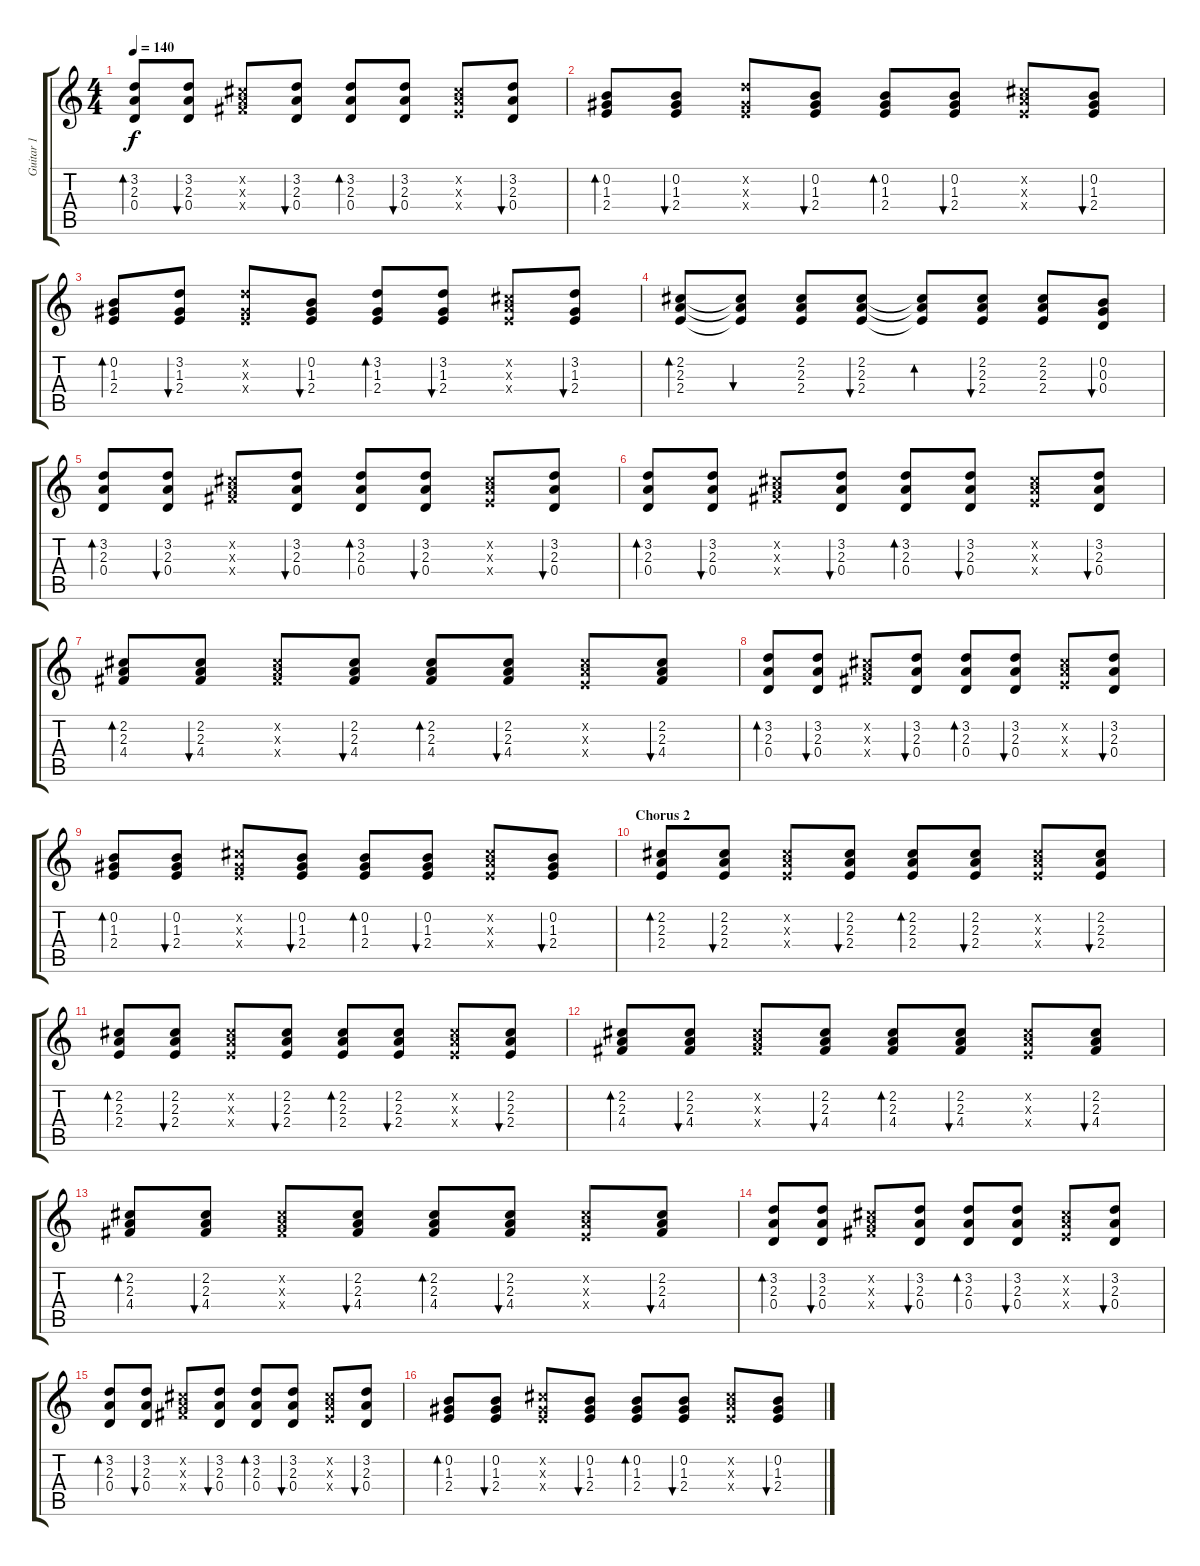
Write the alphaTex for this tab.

\track ("Guitar 1" "Guitar 1") {instrument acousticguitarsteel}
\staff {score tabs}
\tuning (E4 B3 G3 D3 A2 E2) {hide}
\ts (4 4)
\tempo 140
\clef g2
\ks c
(3.2 2.3 0.4).8{bd 60 dy f} (3.2 2.3 0.4).8{bu 60} (2.2{x} 2.3{x} 4.4{x}).8 (3.2 2.3 0.4).8{bu 60} (3.2 2.3 0.4).8{bd 60} (3.2 2.3 0.4).8{bu 60} (2.2{x} 2.3{x} 2.4{x}).8 (3.2 2.3 0.4).8{bu 60} |
(0.2 1.3 2.4).8{bd 60} (0.2 1.3 2.4).8{bu 60} (3.2{x} 1.3{x} 2.4{x}).8 (0.2 1.3 2.4).8{bu 60} (0.2 1.3 2.4).8{bd 60} (0.2 1.3 2.4).8{bu 60} (2.2{x} 2.3{x} 2.4{x}).8 (0.2 1.3 2.4).8{bu 60} |
(0.2 1.3 2.4).8{bd 60} (3.2 1.3 2.4).8{bu 60} (3.2{x} 1.3{x} 2.4{x}).8 (0.2 1.3 2.4).8{bu 60} (3.2 1.3 2.4).8{bd 60} (3.2 1.3 2.4).8{bu 60} (2.2{x} 2.3{x} 2.4{x}).8 (3.2 1.3 2.4).8{bu 60} |
(2.2 2.3 2.4).8{bd 60} (2.2{t} 2.3{t} 2.4{t}).8{bu 60} (2.2 2.3 2.4).8 (2.2 2.3 2.4).8{bu 60} (2.2{t} 2.3{t} 2.4{t}).8{bd 60} (2.2 2.3 2.4).8{bu 60} (2.2 2.3 2.4).8 (0.2 0.3 0.4).8{bu 60} |
(3.2 2.3 0.4).8{bd 60} (3.2 2.3 0.4).8{bu 60} (2.2{x} 2.3{x} 4.4{x}).8 (3.2 2.3 0.4).8{bu 60} (3.2 2.3 0.4).8{bd 60} (3.2 2.3 0.4).8{bu 60} (2.2{x} 2.3{x} 2.4{x}).8 (3.2 2.3 0.4).8{bu 60} |
(3.2 2.3 0.4).8{bd 60} (3.2 2.3 0.4).8{bu 60} (2.2{x} 2.3{x} 4.4{x}).8 (3.2 2.3 0.4).8{bu 60} (3.2 2.3 0.4).8{bd 60} (3.2 2.3 0.4).8{bu 60} (2.2{x} 2.3{x} 2.4{x}).8 (3.2 2.3 0.4).8{bu 60} |
(2.2 2.3 4.4).8{bd 60} (2.2 2.3 4.4).8{bu 60} (2.2{x} 2.3{x} 4.4{x}).8 (2.2 2.3 4.4).8{bu 60} (2.2 2.3 4.4).8{bd 60} (2.2 2.3 4.4).8{bu 60} (2.2{x} 2.3{x} 2.4{x}).8 (2.2 2.3 4.4).8{bu 60} |
(3.2 2.3 0.4).8{bd 60} (3.2 2.3 0.4).8{bu 60} (2.2{x} 2.3{x} 4.4{x}).8 (3.2 2.3 0.4).8{bu 60} (3.2 2.3 0.4).8{bd 60} (3.2 2.3 0.4).8{bu 60} (2.2{x} 2.3{x} 2.4{x}).8 (3.2 2.3 0.4).8{bu 60} |
(0.2 1.3 2.4).8{bd 60} (0.2 1.3 2.4).8{bu 60} (2.2{x} 1.3{x} 2.4{x}).8 (0.2 1.3 2.4).8{bu 60} (0.2 1.3 2.4).8{bd 60} (0.2 1.3 2.4).8{bu 60} (2.2{x} 2.3{x} 2.4{x}).8 (0.2 1.3 2.4).8{bu 60} |
\section ("" "Chorus 2")
(2.2 2.3 2.4).8{bd 60} (2.2 2.3 2.4).8{bu 60} (2.2{x} 2.3{x} 2.4{x}).8 (2.2 2.3 2.4).8{bu 60} (2.2 2.3 2.4).8{bd 60} (2.2 2.3 2.4).8{bu 60} (2.2{x} 2.3{x} 2.4{x}).8 (2.2 2.3 2.4).8{bu 60} |
(2.2 2.3 2.4).8{bd 60} (2.2 2.3 2.4).8{bu 60} (2.2{x} 2.3{x} 2.4{x}).8 (2.2 2.3 2.4).8{bu 60} (2.2 2.3 2.4).8{bd 60} (2.2 2.3 2.4).8{bu 60} (2.2{x} 2.3{x} 2.4{x}).8 (2.2 2.3 2.4).8{bu 60} |
(2.2 2.3 4.4).8{bd 60} (2.2 2.3 4.4).8{bu 60} (2.2{x} 2.3{x} 4.4{x}).8 (2.2 2.3 4.4).8{bu 60} (2.2 2.3 4.4).8{bd 60} (2.2 2.3 4.4).8{bu 60} (2.2{x} 2.3{x} 2.4{x}).8 (2.2 2.3 4.4).8{bu 60} |
(2.2 2.3 4.4).8{bd 60} (2.2 2.3 4.4).8{bu 60} (2.2{x} 2.3{x} 4.4{x}).8 (2.2 2.3 4.4).8{bu 60} (2.2 2.3 4.4).8{bd 60} (2.2 2.3 4.4).8{bu 60} (2.2{x} 2.3{x} 2.4{x}).8 (2.2 2.3 4.4).8{bu 60} |
(3.2 2.3 0.4).8{bd 60} (3.2 2.3 0.4).8{bu 60} (2.2{x} 2.3{x} 4.4{x}).8 (3.2 2.3 0.4).8{bu 60} (3.2 2.3 0.4).8{bd 60} (3.2 2.3 0.4).8{bu 60} (2.2{x} 2.3{x} 2.4{x}).8 (3.2 2.3 0.4).8{bu 60} |
(3.2 2.3 0.4).8{bd 60} (3.2 2.3 0.4).8{bu 60} (2.2{x} 2.3{x} 4.4{x}).8 (3.2 2.3 0.4).8{bu 60} (3.2 2.3 0.4).8{bd 60} (3.2 2.3 0.4).8{bu 60} (2.2{x} 2.3{x} 2.4{x}).8 (3.2 2.3 0.4).8{bu 60} |
(0.2 1.3 2.4).8{bd 60} (0.2 1.3 2.4).8{bu 60} (2.2{x} 1.3{x} 2.4{x}).8 (0.2 1.3 2.4).8{bu 60} (0.2 1.3 2.4).8{bd 60} (0.2 1.3 2.4).8{bu 60} (2.2{x} 2.3{x} 2.4{x}).8 (0.2 1.3 2.4).8{bu 60}
